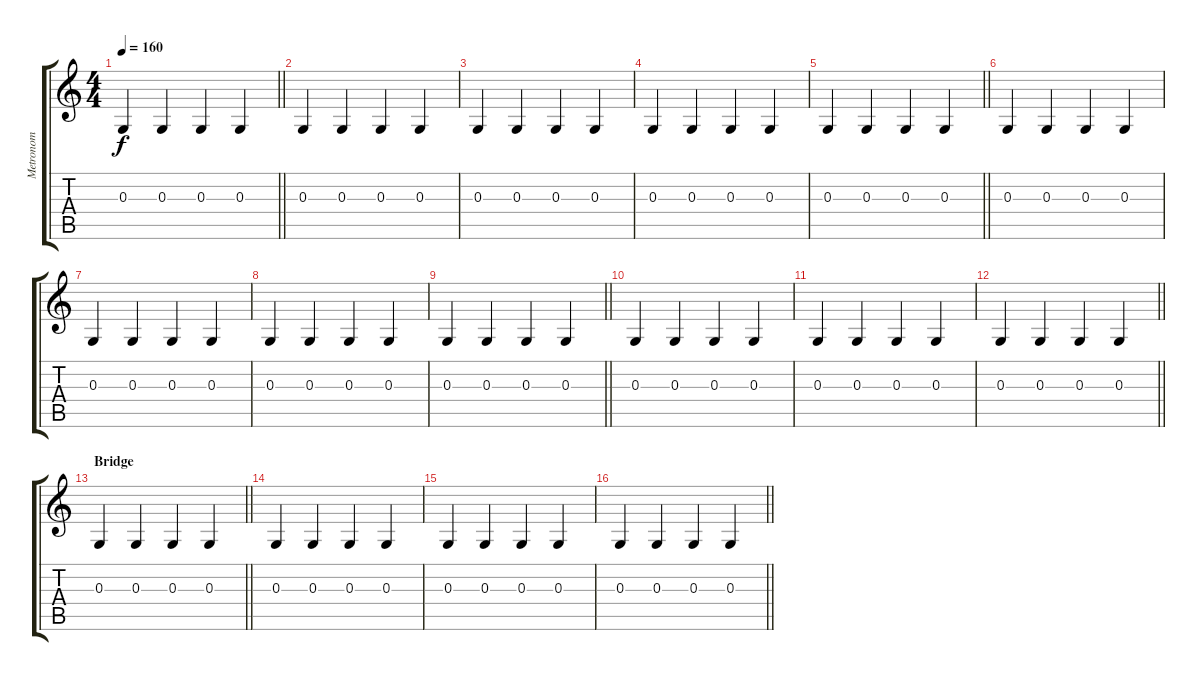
\track ("Metronom" "Metronom") {instrument woodblock}
\staff {score tabs}
\tuning (E4 B3 G3 D3 A2 E2) {hide}
\ts (4 4)
\tempo 160
\clef g2
\barLineRight lightlight
\ks c
0.3.4{dy f} 0.3.4 0.3.4 0.3.4 |
0.3.4 0.3.4 0.3.4 0.3.4 |
0.3.4 0.3.4 0.3.4 0.3.4 |
0.3.4 0.3.4 0.3.4 0.3.4 |
\barLineRight lightlight
0.3.4 0.3.4 0.3.4 0.3.4 |
0.3.4 0.3.4 0.3.4 0.3.4 |
0.3.4 0.3.4 0.3.4 0.3.4 |
0.3.4 0.3.4 0.3.4 0.3.4 |
\barLineRight lightlight
0.3.4 0.3.4 0.3.4 0.3.4 |
0.3.4 0.3.4 0.3.4 0.3.4 |
0.3.4 0.3.4 0.3.4 0.3.4 |
\barLineRight lightlight
0.3.4 0.3.4 0.3.4 0.3.4 |
\section ("" "Bridge")
\barLineRight lightlight
0.3.4 0.3.4 0.3.4 0.3.4 |
0.3.4 0.3.4 0.3.4 0.3.4 |
0.3.4 0.3.4 0.3.4 0.3.4 |
\barLineRight lightlight
0.3.4 0.3.4 0.3.4 0.3.4
